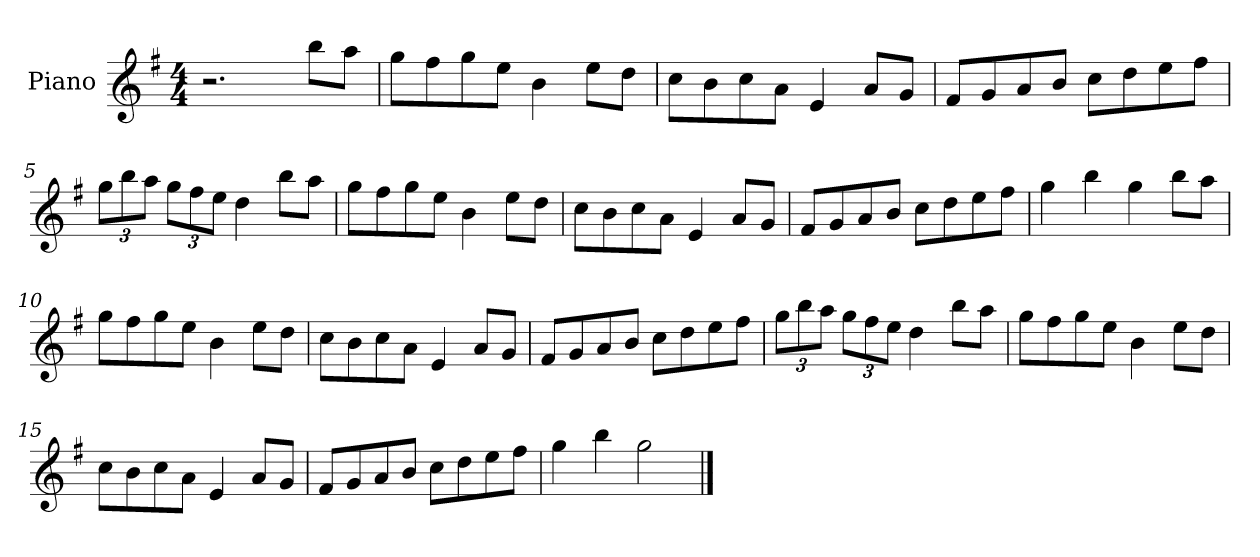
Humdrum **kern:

**kern
*part1
*staff1
*I"Piano
*I'Pno
*clefG2
*k[f#]
*M4/4
=1
2.r
8bb\L
8aa\J
=2
8gg\L
8ff#\
8gg\
8ee\J
4b\
8ee\L
8dd\J
=3
8cc\L
8b\
8cc\
8a\J
4e/
8a/L
8g/J
=4
8f#/L
8g/
8a/
8b/J
8cc\L
8dd\
8ee\
8ff#\J
=5
*Xbrackettup
12gg\L
12bb\
12aa\J
12gg\L
12ff#\
12ee\J
4dd\
8bb\L
8aa\J
=6
8gg\L
8ff#\
8gg\
8ee\J
4b\
8ee\L
8dd\J
=7
8cc\L
8b\
8cc\
8a\J
4e/
8a/L
8g/J
=8
8f#/L
8g/
8a/
8b/J
8cc\L
8dd\
8ee\
8ff#\J
=9
4gg\
4bb\
4gg\
8bb\L
8aa\J
=10
8gg\L
8ff#\
8gg\
8ee\J
4b\
8ee\L
8dd\J
=11
8cc\L
8b\
8cc\
8a\J
4e/
8a/L
8g/J
=12
8f#/L
8g/
8a/
8b/J
8cc\L
8dd\
8ee\
8ff#\J
=13
12gg\L
12bb\
12aa\J
12gg\L
12ff#\
12ee\J
4dd\
8bb\L
8aa\J
=14
8gg\L
8ff#\
8gg\
8ee\J
4b\
8ee\L
8dd\J
=15
8cc\L
8b\
8cc\
8a\J
4e/
8a/L
8g/J
=16
8f#/L
8g/
8a/
8b/J
8cc\L
8dd\
8ee\
8ff#\J
=17
4gg\
4bb\
2gg\
==
*-
